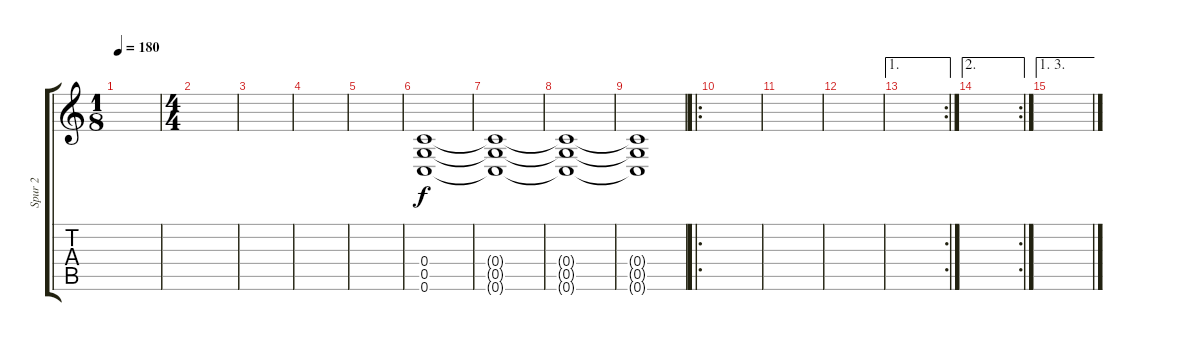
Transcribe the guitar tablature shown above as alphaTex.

\track ("Spur 2" "Spur 2") {instrument distortionguitar}
\staff {score tabs}
\tuning (D4 A3 F3 C3 G2 C2) {hide}
\ts (1 8)
\tempo 180
\clef g2
\ks c
|
\ts (4 4)
|
|
|
|
(0.4 0.5 0.6).1 |
(0.4{t} 0.5{t} 0.6{t}).1 |
(0.4{t} 0.5{t} 0.6{t}).1 |
(0.4{t} 0.5{t} 0.6{t}).1 |
\ro
|
|
|
\ae 1
\rc 2
|
\ae 2
\rc 2
|
\ae (1 3)
